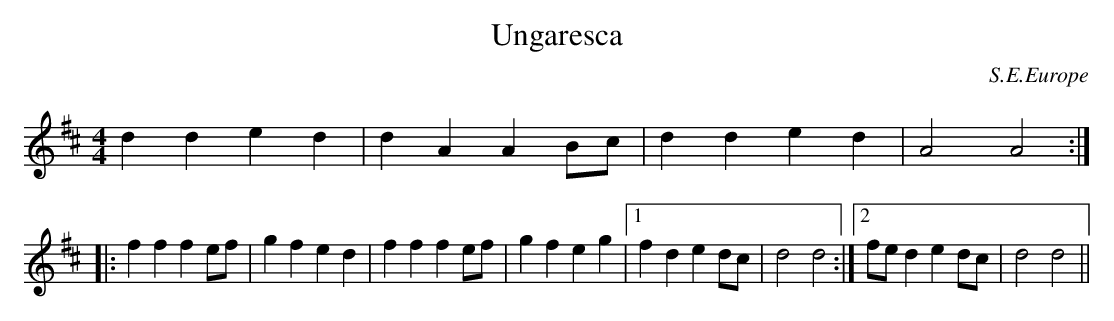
X:1
T:Ungaresca
M:4/4
O:S.E.Europe
K:D
d2d2 e2d2|d2A2 A2Bc|d2d2 e2d2|A4A4:|
|:f2f2 f2ef|g2f2 e2d2|f2f2 f2ef|g2f2 e2g2\
|1 f2d2 e2dc|d4 d4 :|2 fed2 e2dc|d4 d4 ||
